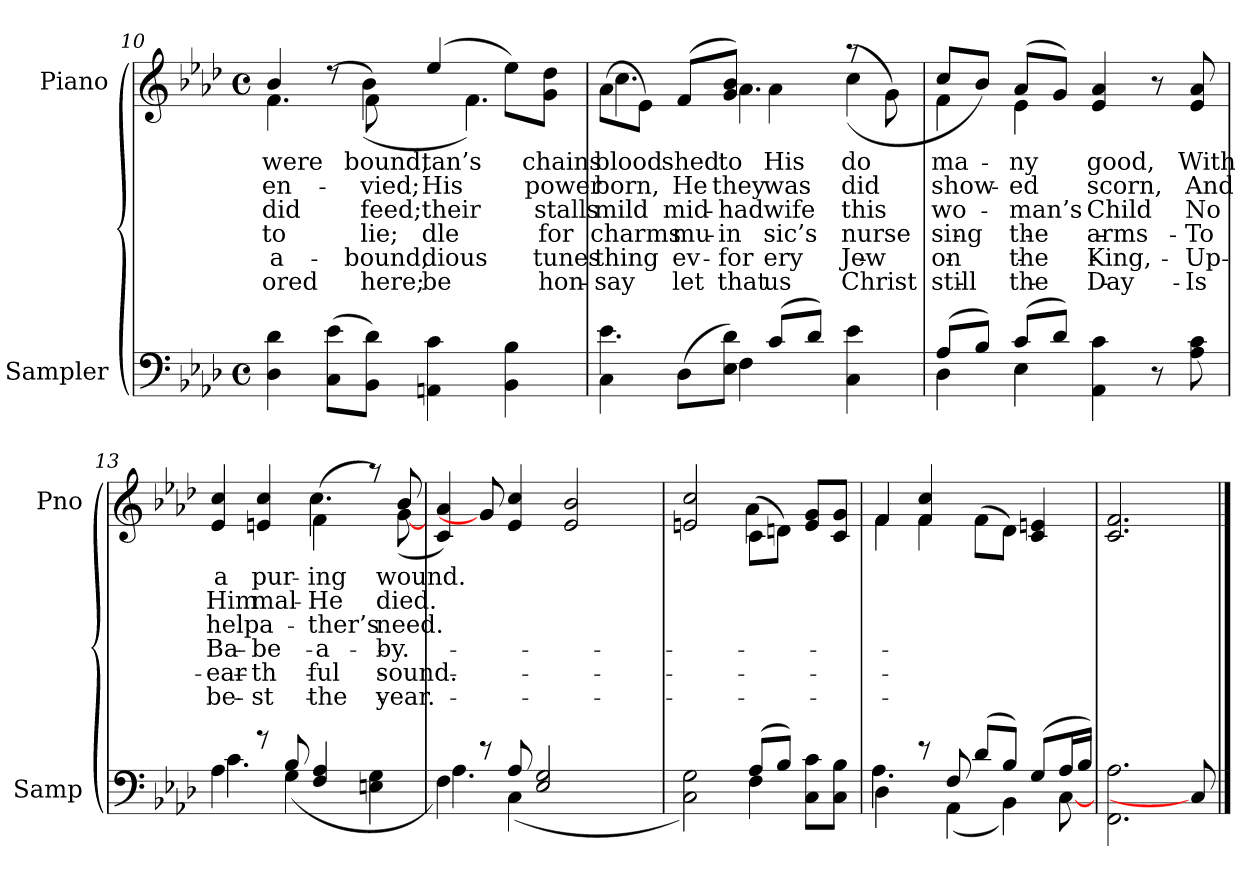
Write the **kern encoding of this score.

**kern	**kern	**text	**text	**text	**text	**text	**text
*part2	*part1	*part1	*part1	*part1	*part1	*part1	*part1
*staff2	*staff1	*staff1	*staff1	*staff1	*staff1	*staff1	*staff1
*I"Sampler	*I"Piano	*	*	*	*	*	*
*I'Samp	*I'Pno	*	*	*	*	*	*
*clefF4	*clefG2	*	*	*	*	*	*
*k[b-e-a-d-]	*k[b-e-a-d-]	*	*	*	*	*	*
*A-:	*A-:	*	*	*	*	*	*
*M4/4	*M4/4	*	*	*	*	*	*
*met(c)	*met(c)	*	*	*	*	*	*
=10	=10	=10	=10	=10	=10	=10	=10
*	*^	*	*	*	*	*	*
4D- 4d-	4b-/	4.f	were	en-	did	to	a-	-ored
(8C\ 8e-\L	(8r	.	.	.	.	.	.	.
8BB-\ 8d-\J)	8f\)	(4b-	bound,	-vied;	feed;	lie;	-bound,	here;
4AAn 4c	(4ee-/	.	-tan’s	His	their	-dle	-dious	be
.	.	4.f)	.	.	.	.	.	.
4BB- 4B-	8ee-\L)	.	.	.	.	.	.	.
.	8g\ 8dd-\J	.	chains	power	stalls	for	tunes	hon-
=11	=11	=11	=11	=11	=11	=11	=11	=11
*^	*	*	*	*	*	*	*	*
4C\	4.e-	(8a-\L	4.cc	blood	born,	mild	charms	-thing	say
.	.	8e-\J)	.	.	.	.	.	.	.
(8D-\L	.	(8f/L	.	shed	He	mid-	mu-	ev-	let
8E-\ 8d-\J)	4F	8g/ 8b-/J)	4.a-	to	they	had	in	for	that
(8c/L	.	4a-\	.	His	was	-wife	-sic’s	-ery-	us
8d-/J)	4.ryy	.	.	.	.	.	.	.	.
4C 4e-	.	(8r	(4cc	do	did	this	nurse-	Jew-	Christ-
.	.	8g\)	.	.	.	.	.	.	.
=12	=12	=12	=12	=12	=12	=12	=12	=12	=12
(8A-/L	4D-	8cc/L	4f	ma-	show-	wo-	sing	-on	still
8B-/J)	.	8b-/J)	.	.	.	.	.	.	.
(8c/L	4E-	(8a-/L	4e-	-ny	-ed	-man’s	the	the	the
8d-/J)	.	8g/J)	.	.	.	.	.	.	.
4AA- 4c	2ryy	4e- 4a-	2ryy	good,	scorn,	Child	arms	King,	Day
8r	.	8r	.	.	.	.	.	.	.
8A- 8c	.	8e- 8a-	.	With	And	No	To	Up-	Is
=13	=13	=13	=13	=13	=13	=13	=13	=13	=13
4A-\	4.c	4e- 4cc	2ryy	a	Him	help	Ba-	ear-	be-
8r	.	4en 4cc	.	pur-	mal-	a-	-be	-th	-st
8B-/	(4G	.	.	.	.	.	.	.	.
4F 4A-	.	(4f\	4.cc	-ing	He	-ther’s	-a-	-ful	the
.	4.ryy	.	.	.	.	.	.	.	.
4En 4G	.	8r)	.	.	.	.	.	.	.
.	.	8b-/	([8g	wound.	died.	need.	-by.	sound.	year.
*	*	*v	*v	*	*	*	*	*	*
=14	=14	=14	=14	=14	=14	=14	=14	=14
4F\)	4.A-	4c 4a-)	.	.	.	.	.	.
8r	.	8g]	.	.	.	.	.	.
8A-/	(4C	4e- 4cc	.	.	.	.	.	.
2E- 2G	.	.	.	.	.	.	.	.
.	8ryy	2e- 2b-	.	.	.	.	.	.
.	4.ryy	.	.	.	.	.	.	.
8ryy	.	.	.	.	.	.	.	.
=15	=15	=15	=15	=15	=15	=15	=15	=15
*	*	*^	*	*	*	*	*	*
2C 2G)	2ryy	2en 2cc	2ryy	.	.	.	.	.	.
(8A-/L	4F	(8c\L	4a-	.	.	.	.	.	.
8B-/J)	.	8dn\J)	.	.	.	.	.	.	.
8C\ 8c\L	4ryy	8e/ 8g/L	4ryy	.	.	.	.	.	.
8C\ 8B-\J	.	8c/ 8g/J	.	.	.	.	.	.	.
=16	=16	=16	=16	=16	=16	=16	=16	=16	=16
4D-\	4.A-	4f/	4f	.	.	.	.	.	.
8r	.	4f 4cc	4f	.	.	.	.	.	.
8F/	(4AA-	.	.	.	.	.	.	.	.
(8d-/L	.	(8f\L	2ryy	.	.	.	.	.	.
8B-/J)	4BB-)	8d-\J)	.	.	.	.	.	.	.
(8G/L	.	4c 4en	.	.	.	.	.	.	.
16A-/L	[8C	.	.	.	.	.	.	.	.
16B-/JJ)	.	.	.	.	.	.	.	.	.
*v	*v	*	*	*	*	*	*	*	*
*	*v	*v	*	*	*	*	*	*
=17	=17	=17	=17	=17	=17	=17	=17
2.FF\ 2.A-\	2.c 2.f	.	.	.	.	.	.
8C]	8ryy	.	.	.	.	.	.
==	==	==	==	==	==	==	==
*-	*-	*-	*-	*-	*-	*-	*-
